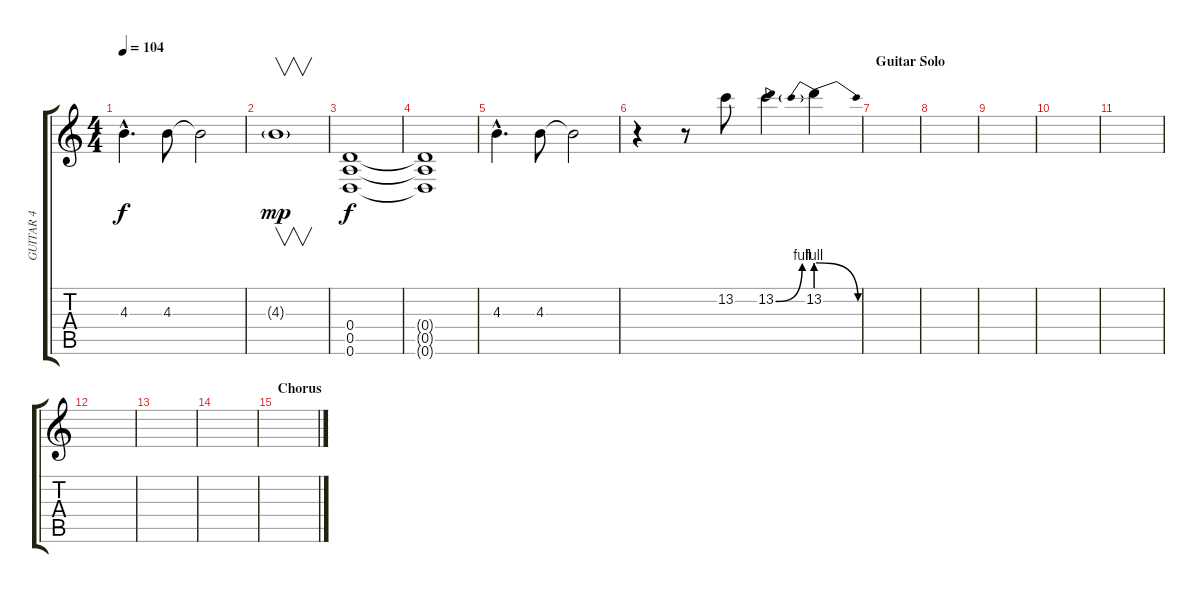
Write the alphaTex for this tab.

\track ("GUITAR 4" "GUITAR 4") {instrument distortionguitar}
\staff {score tabs}
\tuning (E4 B3 G3 D3 A2 D2) {hide}
\ts (4 4)
\tempo 104
\clef g2
\ks c
4.3{hac}.4{d dy f} 4.3.8 4.3{t}.2 |
4.3{g}.1{v dy mp} |
(0.4 0.5 0.6).1{dy f} |
(0.4{t} 0.5{t} 0.6{t}).1 |
4.3{hac}.4{d} 4.3.8 4.3{t}.2 |
r.4 r.8 13.2.8 13.2{be (bend 0 0 60 4)}.4 13.2{be (prebendrelease 0 4 60 0)}.4 |
\section ("" "Guitar Solo")
|
|
|
|
|
|
|
|
\section ("" "Chorus")
